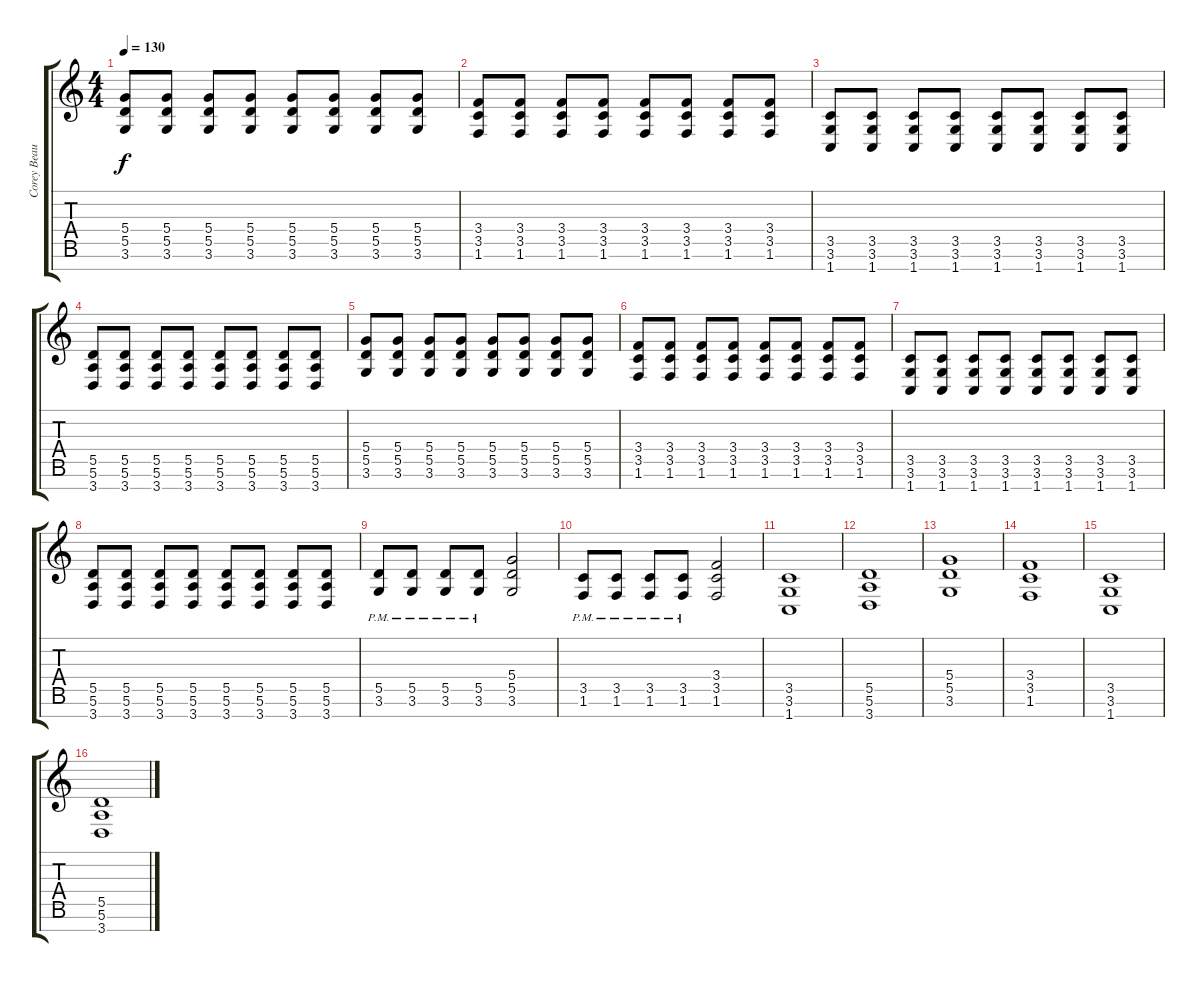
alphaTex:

\track ("Corey Beaulieu Rythm" "Corey Beau") {instrument distortionguitar}
\staff {score tabs}
\tuning (E4 B3 G3 D3 A2 E2 B1) {hide}
\ts (4 4)
\tempo 130
\clef g2
\ks c
(5.4 5.5 3.6).8{dy f} (5.4 5.5 3.6).8 (5.4 5.5 3.6).8 (5.4 5.5 3.6).8 (5.4 5.5 3.6).8 (5.4 5.5 3.6).8 (5.4 5.5 3.6).8 (5.4 5.5 3.6).8 |
(3.4 3.5 1.6).8 (3.4 3.5 1.6).8 (3.4 3.5 1.6).8 (3.4 3.5 1.6).8 (3.4 3.5 1.6).8 (3.4 3.5 1.6).8 (3.4 3.5 1.6).8 (3.4 3.5 1.6).8 |
(3.5 3.6 1.7).8 (3.5 3.6 1.7).8 (3.5 3.6 1.7).8 (3.5 3.6 1.7).8 (3.5 3.6 1.7).8 (3.5 3.6 1.7).8 (3.5 3.6 1.7).8 (3.5 3.6 1.7).8 |
(5.5 5.6 3.7).8 (5.5 5.6 3.7).8 (5.5 5.6 3.7).8 (5.5 5.6 3.7).8 (5.5 5.6 3.7).8 (5.5 5.6 3.7).8 (5.5 5.6 3.7).8 (5.5 5.6 3.7).8 |
(5.4 5.5 3.6).8 (5.4 5.5 3.6).8 (5.4 5.5 3.6).8 (5.4 5.5 3.6).8 (5.4 5.5 3.6).8 (5.4 5.5 3.6).8 (5.4 5.5 3.6).8 (5.4 5.5 3.6).8 |
(3.4 3.5 1.6).8 (3.4 3.5 1.6).8 (3.4 3.5 1.6).8 (3.4 3.5 1.6).8 (3.4 3.5 1.6).8 (3.4 3.5 1.6).8 (3.4 3.5 1.6).8 (3.4 3.5 1.6).8 |
(3.5 3.6 1.7).8 (3.5 3.6 1.7).8 (3.5 3.6 1.7).8 (3.5 3.6 1.7).8 (3.5 3.6 1.7).8 (3.5 3.6 1.7).8 (3.5 3.6 1.7).8 (3.5 3.6 1.7).8 |
(5.5 5.6 3.7).8 (5.5 5.6 3.7).8 (5.5 5.6 3.7).8 (5.5 5.6 3.7).8 (5.5 5.6 3.7).8 (5.5 5.6 3.7).8 (5.5 5.6 3.7).8 (5.5 5.6 3.7).8 |
(5.5{pm} 3.6{pm}).8 (5.5{pm} 3.6{pm}).8 (5.5{pm} 3.6{pm}).8 (5.5{pm} 3.6{pm}).8 (5.4 5.5 3.6).2 |
(3.5{pm} 1.6{pm}).8 (3.5{pm} 1.6{pm}).8 (3.5{pm} 1.6{pm}).8 (3.5{pm} 1.6{pm}).8 (3.4 3.5 1.6).2 |
(3.5 3.6 1.7).1 |
(5.5 5.6 3.7).1 |
(5.4 5.5 3.6).1 |
(3.4 3.5 1.6).1 |
(3.5 3.6 1.7).1 |
(5.5 5.6 3.7).1
